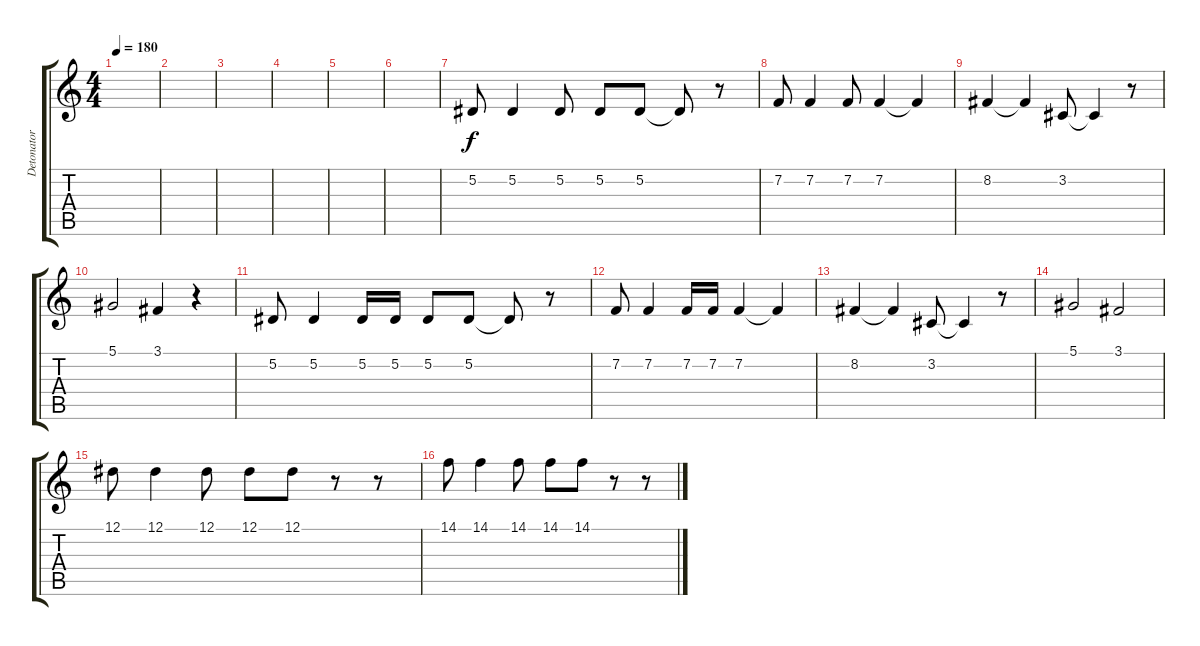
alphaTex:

\track ("Detonator" "Detonator") {instrument altosax}
\staff {score tabs}
\tuning (Eb4 Bb3 Gb3 Db3 Ab2 Eb2) {hide}
\ts (4 4)
\tempo 180
\clef g2
\ks c
|
|
|
|
|
|
5.2.8 5.2.4 5.2.8 5.2.8 5.2.8 5.2{t}.8 r.8 |
7.2.8 7.2.4 7.2.8 7.2.4 7.2{t}.4 |
8.2.4 8.2{t}.4 3.2.8 3.2{t}.4 r.8 |
5.1.2 3.1.4 r.4 |
5.2.8 5.2.4 5.2.16 5.2.16 5.2.8 5.2.8 5.2{t}.8 r.8 |
7.2.8 7.2.4 7.2.16 7.2.16 7.2.4 7.2{t}.4 |
8.2.4 8.2{t}.4 3.2.8 3.2{t}.4 r.8 |
5.1.2 3.1.2 |
12.1.8 12.1.4 12.1.8 12.1.8 12.1.8 r.8 r.8 |
14.1.8 14.1.4 14.1.8 14.1.8 14.1.8 r.8 r.8
